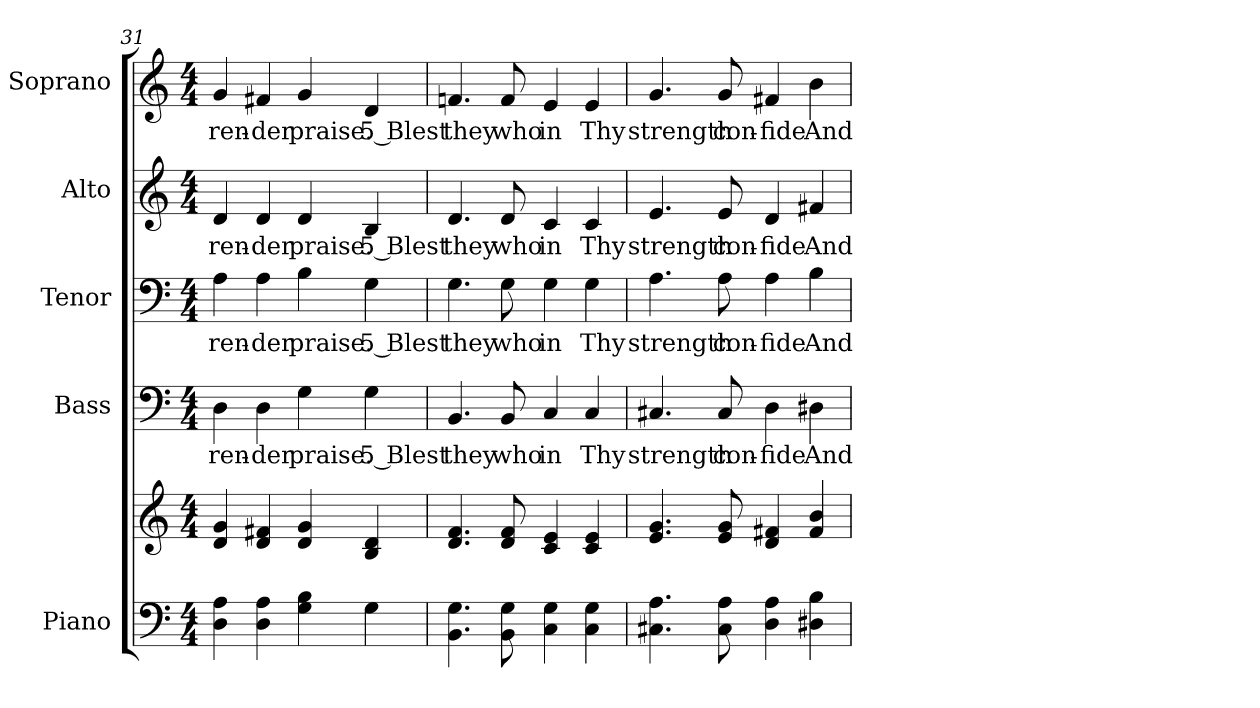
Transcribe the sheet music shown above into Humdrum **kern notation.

**kern	**kern	**kern	**text	**kern	**text	**kern	**text	**kern	**text
*part5	*part5	*part4	*part4	*part3	*part3	*part2	*part2	*part1	*part1
*staff6	*staff5	*staff4	*staff4	*staff3	*staff3	*staff2	*staff2	*staff1	*staff1
*I"Piano	*	*I"Bass	*	*I"Tenor	*	*I"Alto	*	*I"Soprano	*
*I'Pno.	*	*I'B.	*	*I'T.	*	*I'A.	*	*I'S.	*
*clefF4	*clefG2	*clefF4	*	*clefF4	*	*clefG2	*	*clefG2	*
*k[]	*k[]	*k[]	*	*k[]	*	*k[]	*	*k[]	*
*C:	*C:	*C:	*	*C:	*	*C:	*	*C:	*
*M4/4	*M4/4	*M4/4	*	*M4/4	*	*M4/4	*	*M4/4	*
=31	=31	=31	=31	=31	=31	=31	=31	=31	=31
!	!	!	!LO:LY:b:color=#000000	!	!	!	!	!	!
!	!	!	!	!	!LO:LY:b:color=#000000	!	!	!	!
!	!	!	!	!	!	!	!LO:LY:b:color=#000000	!	!
!	!	!	!	!	!	!	!	!	!LO:LY:b:color=#000000
4Di\ 4Ai	4di/ 4gi	4Di\	ren-	4Ai\	ren-	4di/	ren-	4gi/	ren-
!	!	!	!LO:LY:b:color=#000000	!	!	!	!	!	!
!	!	!	!	!	!LO:LY:b:color=#000000	!	!	!	!
!	!	!	!	!	!	!	!LO:LY:b:color=#000000	!	!
!	!	!	!	!	!	!	!	!	!LO:LY:b:color=#000000
4Di\ 4Ai	4di/ 4f#Xi	4Di\	-der	4Ai\	-der	4di/	-der	4f#Xi/	-der
!	!	!	!LO:LY:b:color=#000000	!	!	!	!	!	!
!	!	!	!	!	!LO:LY:b:color=#000000	!	!	!	!
!	!	!	!	!	!	!	!LO:LY:b:color=#000000	!	!
!	!	!	!	!	!	!	!	!	!LO:LY:b:color=#000000
4Gi\ 4Bi	4di/ 4gi	4Gi\	praise.	4Bi\	praise.	4di/	praise.	4gi/	praise.
!	!	!	!LO:LY:b:color=#000000	!	!	!	!	!	!
!	!	!	!	!	!LO:LY:b:color=#000000	!	!	!	!
!	!	!	!	!	!	!	!LO:LY:b:color=#000000	!	!
!	!	!	!	!	!	!	!	!	!LO:LY:b:color=#000000
4Gi\	4Bi/ 4di	4Gi\	5 Blest	4Gi\	5 Blest	4Bi/	5 Blest	4di/	5 Blest
!!LO:PB:g=z
=32	=32	=32	=32	=32	=32	=32	=32	=32	=32
!	!	!	!LO:LY:b:color=#000000	!	!	!	!	!	!
!	!	!	!	!	!LO:LY:b:color=#000000	!	!	!	!
!	!	!	!	!	!	!	!LO:LY:b:color=#000000	!	!
!	!	!	!	!	!	!	!	!	!LO:LY:b:color=#000000
4.BBi\ 4.Gi	4.di/ 4.fi	4.BBi/	they	4.Gi\	they	4.di/	they	4.fni/	they
!	!	!	!LO:LY:b:color=#000000	!	!	!	!	!	!
!	!	!	!	!	!LO:LY:b:color=#000000	!	!	!	!
!	!	!	!	!	!	!	!LO:LY:b:color=#000000	!	!
!	!	!	!	!	!	!	!	!	!LO:LY:b:color=#000000
8BBi\ 8Gi	8di/ 8fi	8BBi/	who	8Gi\	who	8di/	who	8fi/	who
!	!	!	!LO:LY:b:color=#000000	!	!	!	!	!	!
!	!	!	!	!	!LO:LY:b:color=#000000	!	!	!	!
!	!	!	!	!	!	!	!LO:LY:b:color=#000000	!	!
!	!	!	!	!	!	!	!	!	!LO:LY:b:color=#000000
4Ci\ 4Gi	4ci/ 4ei	4Ci/	in	4Gi\	in	4ci/	in	4ei/	in
!	!	!	!LO:LY:b:color=#000000	!	!	!	!	!	!
!	!	!	!	!	!LO:LY:b:color=#000000	!	!	!	!
!	!	!	!	!	!	!	!LO:LY:b:color=#000000	!	!
!	!	!	!	!	!	!	!	!	!LO:LY:b:color=#000000
4Ci\ 4Gi	4ci/ 4ei	4Ci/	Thy	4Gi\	Thy	4ci/	Thy	4ei/	Thy
=33	=33	=33	=33	=33	=33	=33	=33	=33	=33
!	!	!	!LO:LY:b:color=#000000	!	!	!	!	!	!
!	!	!	!	!	!LO:LY:b:color=#000000	!	!	!	!
!	!	!	!	!	!	!	!LO:LY:b:color=#000000	!	!
!	!	!	!	!	!	!	!	!	!LO:LY:b:color=#000000
4.C#Xi\ 4.Ai	4.ei/ 4.gi	4.C#Xi/	strength	4.Ai\	strength	4.ei/	strength	4.gi/	strength
!	!	!	!LO:LY:b:color=#000000	!	!	!	!	!	!
!	!	!	!	!	!LO:LY:b:color=#000000	!	!	!	!
!	!	!	!	!	!	!	!LO:LY:b:color=#000000	!	!
!	!	!	!	!	!	!	!	!	!LO:LY:b:color=#000000
8C#i\ 8Ai	8ei/ 8gi	8C#i/	con-	8Ai\	con-	8ei/	con-	8gi/	con-
!	!	!	!LO:LY:b:color=#000000	!	!	!	!	!	!
!	!	!	!	!	!LO:LY:b:color=#000000	!	!	!	!
!	!	!	!	!	!	!	!LO:LY:b:color=#000000	!	!
!	!	!	!	!	!	!	!	!	!LO:LY:b:color=#000000
4Di\ 4Ai	4di/ 4f#Xi	4Di\	-fide	4Ai\	-fide	4di/	-fide	4f#Xi/	-fide
!	!	!	!LO:LY:b:color=#000000	!	!	!	!	!	!
!	!	!	!	!	!LO:LY:b:color=#000000	!	!	!	!
!	!	!	!	!	!	!	!LO:LY:b:color=#000000	!	!
!	!	!	!	!	!	!	!	!	!LO:LY:b:color=#000000
4D#Xi\ 4Bi	4f#i/ 4bi	4D#Xi\	And	4Bi\	And	4f#Xi/	And	4bi\	And
=	=	=	=	=	=	=	=	=	=
*-	*-	*-	*-	*-	*-	*-	*-	*-	*-
